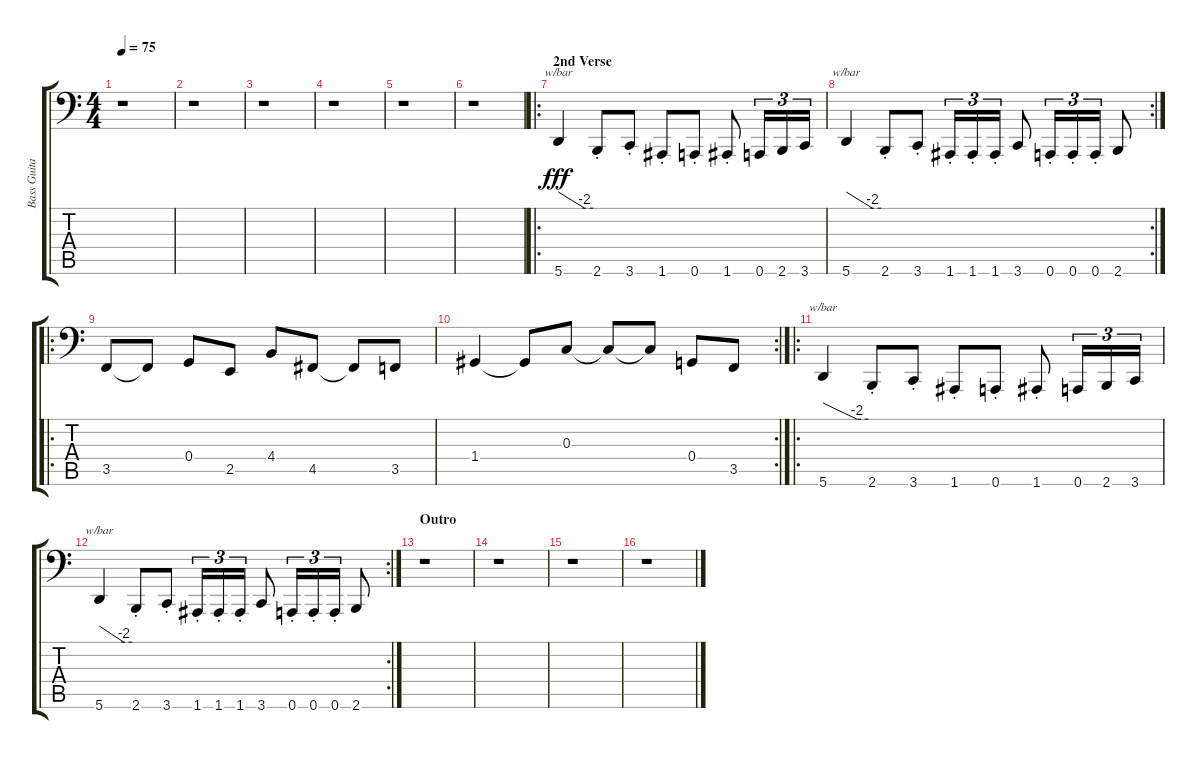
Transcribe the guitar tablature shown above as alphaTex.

\track ("Bass Guitar" "Bass Guita") {instrument electricbasspick}
\staff {score tabs}
\tuning (A2 E2 C2 G1 D1 A0) {hide}
\ts (4 4)
\tempo 75
\clef f4
\ks c
r.1{dy fff} |
r.1 |
r.1 |
r.1 |
r.1 |
r.1 |
\ro
\section ("" "2nd Verse")
5.6.4{tbe (custom default 0 0 45 -8 60 -8)} 2.6{st}.8 3.6{st}.8 1.6{st}.8 0.6{st}.8 1.6{st}.8 0.6.16{tu (3 2)} 2.6.16{tu (3 2)} 3.6.16{tu (3 2)} |
\rc 2
5.6.4{tbe (custom default 0 0 45 -8 60 -8)} 2.6{st}.8 3.6{st}.8 1.6{st}.16{tu (3 2)} 1.6{st}.16{tu (3 2)} 1.6{st}.16{tu (3 2)} 3.6.8 0.6{st}.16{tu (3 2)} 0.6{st}.16{tu (3 2)} 0.6{st}.16{tu (3 2)} 2.6.8 |
\ro
3.5.8 3.5{t}.8 0.4.8 2.5.8 4.4.8 4.5.8 4.5{t}.8 3.5.8 |
\rc 2
1.4.4 1.4{t}.8 0.3.8 0.3{t}.8 0.3{t}.8 0.4.8 3.5.8 |
\ro
5.6.4{tbe (custom default 0 0 45 -8 60 -8)} 2.6{st}.8 3.6{st}.8 1.6{st}.8 0.6{st}.8 1.6{st}.8 0.6.16{tu (3 2)} 2.6.16{tu (3 2)} 3.6.16{tu (3 2)} |
\rc 2
5.6.4{tbe (custom default 0 0 45 -8 60 -8)} 2.6{st}.8 3.6{st}.8 1.6{st}.16{tu (3 2)} 1.6{st}.16{tu (3 2)} 1.6{st}.16{tu (3 2)} 3.6.8 0.6{st}.16{tu (3 2)} 0.6{st}.16{tu (3 2)} 0.6{st}.16{tu (3 2)} 2.6.8 |
\section ("" "Outro")
r.1 |
r.1 |
r.1 |
r.1
